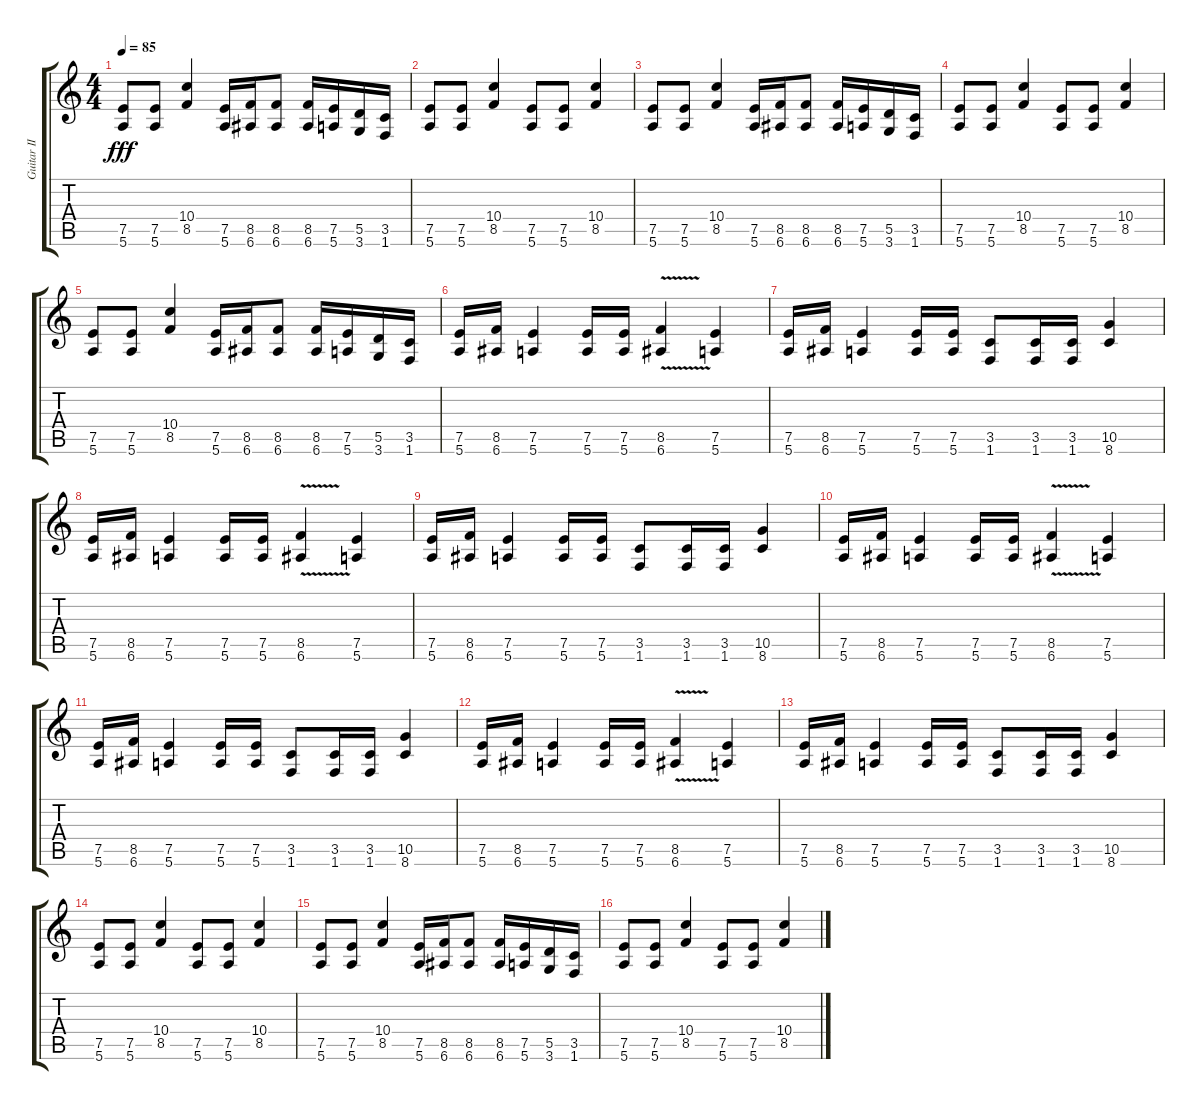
\track ("Guitar II" "Guitar II") {instrument distortionguitar}
\staff {score tabs}
\tuning (E4 B3 G3 D3 A2 E2) {hide}
\ts (4 4)
\tempo 85
\clef g2
\ks c
(7.5 5.6).8{dy fff} (7.5 5.6).8 (10.4 8.5).4 (7.5 5.6).16 (8.5 6.6).16 (8.5 6.6).8 (8.5 6.6).16 (7.5 5.6).16 (5.5 3.6).16 (3.5 1.6).16 |
(7.5 5.6).8 (7.5 5.6).8 (10.4 8.5).4 (7.5 5.6).8 (7.5 5.6).8 (10.4 8.5).4 |
(7.5 5.6).8 (7.5 5.6).8 (10.4 8.5).4 (7.5 5.6).16 (8.5 6.6).16 (8.5 6.6).8 (8.5 6.6).16 (7.5 5.6).16 (5.5 3.6).16 (3.5 1.6).16 |
(7.5 5.6).8 (7.5 5.6).8 (10.4 8.5).4 (7.5 5.6).8 (7.5 5.6).8 (10.4 8.5).4 |
(7.5 5.6).8 (7.5 5.6).8 (10.4 8.5).4 (7.5 5.6).16 (8.5 6.6).16 (8.5 6.6).8 (8.5 6.6).16 (7.5 5.6).16 (5.5 3.6).16 (3.5 1.6).16 |
(7.5 5.6).16 (8.5 6.6).16 (7.5 5.6).4 (7.5 5.6).16 (7.5 5.6).16 (8.5{v} 6.6{v}).4 (7.5 5.6).4 |
(7.5 5.6).16 (8.5 6.6).16 (7.5 5.6).4 (7.5 5.6).16 (7.5 5.6).16 (3.5 1.6).8 (3.5 1.6).16 (3.5 1.6).16 (10.5 8.6).4 |
(7.5 5.6).16 (8.5 6.6).16 (7.5 5.6).4 (7.5 5.6).16 (7.5 5.6).16 (8.5{v} 6.6{v}).4 (7.5 5.6).4 |
(7.5 5.6).16 (8.5 6.6).16 (7.5 5.6).4 (7.5 5.6).16 (7.5 5.6).16 (3.5 1.6).8 (3.5 1.6).16 (3.5 1.6).16 (10.5 8.6).4 |
(7.5 5.6).16 (8.5 6.6).16 (7.5 5.6).4 (7.5 5.6).16 (7.5 5.6).16 (8.5{v} 6.6{v}).4 (7.5 5.6).4 |
(7.5 5.6).16 (8.5 6.6).16 (7.5 5.6).4 (7.5 5.6).16 (7.5 5.6).16 (3.5 1.6).8 (3.5 1.6).16 (3.5 1.6).16 (10.5 8.6).4 |
(7.5 5.6).16 (8.5 6.6).16 (7.5 5.6).4 (7.5 5.6).16 (7.5 5.6).16 (8.5{v} 6.6{v}).4 (7.5 5.6).4 |
(7.5 5.6).16 (8.5 6.6).16 (7.5 5.6).4 (7.5 5.6).16 (7.5 5.6).16 (3.5 1.6).8 (3.5 1.6).16 (3.5 1.6).16 (10.5 8.6).4 |
(7.5 5.6).8 (7.5 5.6).8 (10.4 8.5).4 (7.5 5.6).8 (7.5 5.6).8 (10.4 8.5).4 |
(7.5 5.6).8 (7.5 5.6).8 (10.4 8.5).4 (7.5 5.6).16 (8.5 6.6).16 (8.5 6.6).8 (8.5 6.6).16 (7.5 5.6).16 (5.5 3.6).16 (3.5 1.6).16 |
(7.5 5.6).8 (7.5 5.6).8 (10.4 8.5).4 (7.5 5.6).8 (7.5 5.6).8 (10.4 8.5).4
